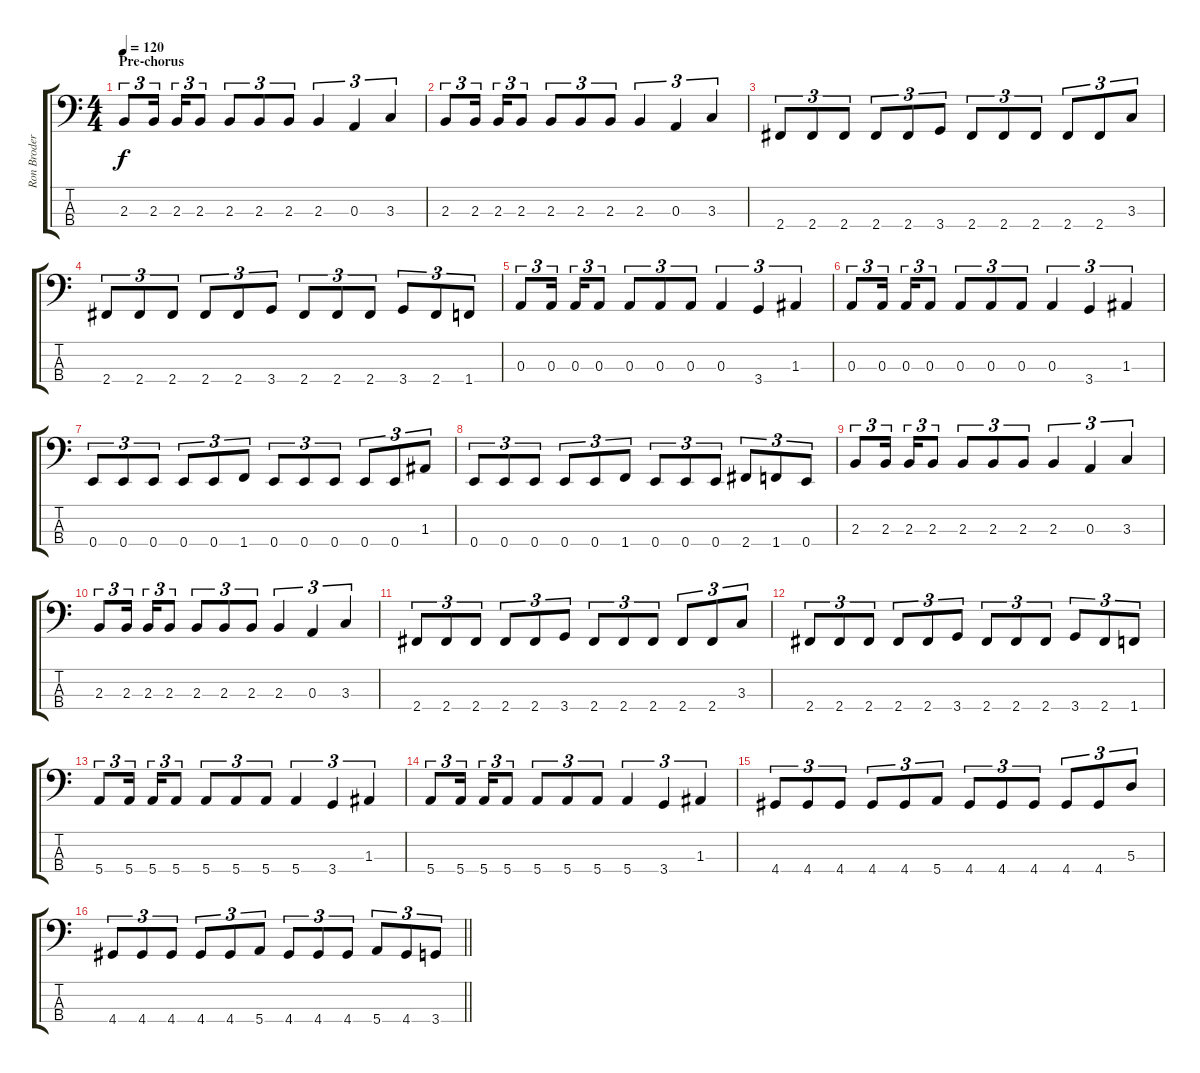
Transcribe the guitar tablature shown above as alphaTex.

\track ("Ron Broder" "Ron Broder") {instrument electricbasspick}
\staff {score tabs}
\tuning (G2 D2 A1 E1) {hide}
\ts (4 4)
\section ("" "Pre-chorus")
\tempo 120
\clef f4
\ks c
2.3.8{tu (3 2) dy f} 2.3.16{tu (3 2) beam splitsecondary} 2.3.16{tu (3 2)} 2.3.8{tu (3 2)} 2.3.8{tu (3 2)} 2.3.8{tu (3 2)} 2.3.8{tu (3 2)} 2.3.4{tu (3 2)} 0.3.4{tu (3 2)} 3.3.4{tu (3 2)} |
2.3.8{tu (3 2)} 2.3.16{tu (3 2) beam splitsecondary} 2.3.16{tu (3 2)} 2.3.8{tu (3 2)} 2.3.8{tu (3 2)} 2.3.8{tu (3 2)} 2.3.8{tu (3 2)} 2.3.4{tu (3 2)} 0.3.4{tu (3 2)} 3.3.4{tu (3 2)} |
2.4.8{tu (3 2)} 2.4.8{tu (3 2)} 2.4.8{tu (3 2)} 2.4.8{tu (3 2)} 2.4.8{tu (3 2)} 3.4.8{tu (3 2)} 2.4.8{tu (3 2)} 2.4.8{tu (3 2)} 2.4.8{tu (3 2)} 2.4.8{tu (3 2)} 2.4.8{tu (3 2)} 3.3.8{tu (3 2)} |
2.4.8{tu (3 2)} 2.4.8{tu (3 2)} 2.4.8{tu (3 2)} 2.4.8{tu (3 2)} 2.4.8{tu (3 2)} 3.4.8{tu (3 2)} 2.4.8{tu (3 2)} 2.4.8{tu (3 2)} 2.4.8{tu (3 2)} 3.4.8{tu (3 2)} 2.4.8{tu (3 2)} 1.4.8{tu (3 2)} |
0.3.8{tu (3 2)} 0.3.16{tu (3 2) beam splitsecondary} 0.3.16{tu (3 2)} 0.3.8{tu (3 2)} 0.3.8{tu (3 2)} 0.3.8{tu (3 2)} 0.3.8{tu (3 2)} 0.3.4{tu (3 2)} 3.4.4{tu (3 2)} 1.3.4{tu (3 2)} |
0.3.8{tu (3 2)} 0.3.16{tu (3 2) beam splitsecondary} 0.3.16{tu (3 2)} 0.3.8{tu (3 2)} 0.3.8{tu (3 2)} 0.3.8{tu (3 2)} 0.3.8{tu (3 2)} 0.3.4{tu (3 2)} 3.4.4{tu (3 2)} 1.3.4{tu (3 2)} |
0.4.8{tu (3 2)} 0.4.8{tu (3 2)} 0.4.8{tu (3 2)} 0.4.8{tu (3 2)} 0.4.8{tu (3 2)} 1.4.8{tu (3 2)} 0.4.8{tu (3 2)} 0.4.8{tu (3 2)} 0.4.8{tu (3 2)} 0.4.8{tu (3 2)} 0.4.8{tu (3 2)} 1.3.8{tu (3 2)} |
0.4.8{tu (3 2)} 0.4.8{tu (3 2)} 0.4.8{tu (3 2)} 0.4.8{tu (3 2)} 0.4.8{tu (3 2)} 1.4.8{tu (3 2)} 0.4.8{tu (3 2)} 0.4.8{tu (3 2)} 0.4.8{tu (3 2)} 2.4.8{tu (3 2)} 1.4.8{tu (3 2)} 0.4.8{tu (3 2)} |
2.3.8{tu (3 2)} 2.3.16{tu (3 2) beam splitsecondary} 2.3.16{tu (3 2)} 2.3.8{tu (3 2)} 2.3.8{tu (3 2)} 2.3.8{tu (3 2)} 2.3.8{tu (3 2)} 2.3.4{tu (3 2)} 0.3.4{tu (3 2)} 3.3.4{tu (3 2)} |
2.3.8{tu (3 2)} 2.3.16{tu (3 2) beam splitsecondary} 2.3.16{tu (3 2)} 2.3.8{tu (3 2)} 2.3.8{tu (3 2)} 2.3.8{tu (3 2)} 2.3.8{tu (3 2)} 2.3.4{tu (3 2)} 0.3.4{tu (3 2)} 3.3.4{tu (3 2)} |
2.4.8{tu (3 2)} 2.4.8{tu (3 2)} 2.4.8{tu (3 2)} 2.4.8{tu (3 2)} 2.4.8{tu (3 2)} 3.4.8{tu (3 2)} 2.4.8{tu (3 2)} 2.4.8{tu (3 2)} 2.4.8{tu (3 2)} 2.4.8{tu (3 2)} 2.4.8{tu (3 2)} 3.3.8{tu (3 2)} |
2.4.8{tu (3 2)} 2.4.8{tu (3 2)} 2.4.8{tu (3 2)} 2.4.8{tu (3 2)} 2.4.8{tu (3 2)} 3.4.8{tu (3 2)} 2.4.8{tu (3 2)} 2.4.8{tu (3 2)} 2.4.8{tu (3 2)} 3.4.8{tu (3 2)} 2.4.8{tu (3 2)} 1.4.8{tu (3 2)} |
5.4.8{tu (3 2)} 5.4.16{tu (3 2) beam splitsecondary} 5.4.16{tu (3 2)} 5.4.8{tu (3 2)} 5.4.8{tu (3 2)} 5.4.8{tu (3 2)} 5.4.8{tu (3 2)} 5.4.4{tu (3 2)} 3.4.4{tu (3 2)} 1.3.4{tu (3 2)} |
5.4.8{tu (3 2)} 5.4.16{tu (3 2) beam splitsecondary} 5.4.16{tu (3 2)} 5.4.8{tu (3 2)} 5.4.8{tu (3 2)} 5.4.8{tu (3 2)} 5.4.8{tu (3 2)} 5.4.4{tu (3 2)} 3.4.4{tu (3 2)} 1.3.4{tu (3 2)} |
4.4.8{tu (3 2)} 4.4.8{tu (3 2)} 4.4.8{tu (3 2)} 4.4.8{tu (3 2)} 4.4.8{tu (3 2)} 5.4.8{tu (3 2)} 4.4.8{tu (3 2)} 4.4.8{tu (3 2)} 4.4.8{tu (3 2)} 4.4.8{tu (3 2)} 4.4.8{tu (3 2)} 5.3.8{tu (3 2)} |
\barLineRight lightlight
4.4.8{tu (3 2)} 4.4.8{tu (3 2)} 4.4.8{tu (3 2)} 4.4.8{tu (3 2)} 4.4.8{tu (3 2)} 5.4.8{tu (3 2)} 4.4.8{tu (3 2)} 4.4.8{tu (3 2)} 4.4.8{tu (3 2)} 5.4.8{tu (3 2)} 4.4.8{tu (3 2)} 3.4.8{tu (3 2)}
